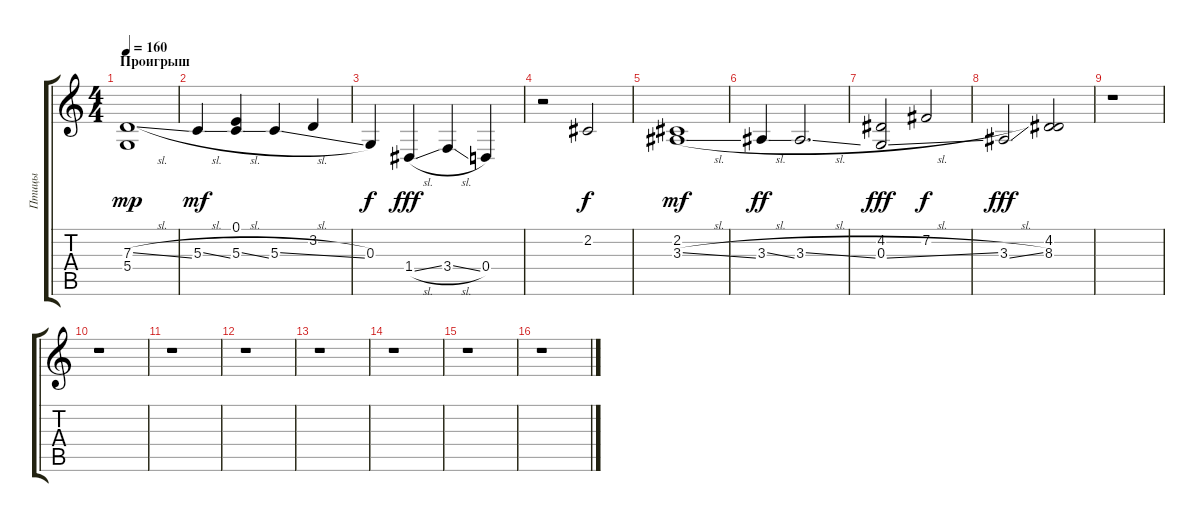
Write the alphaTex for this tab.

\track ("Птицы" "Птицы") {instrument birdtweet}
\staff {score tabs}
\tuning (E4 B3 G3 D3 A2 E2) {hide}
\ts (4 4)
\section ("" "Проигрыш")
\tempo 160
\clef g2
\ks c
(7.3{sl} 5.4).1{dy mp} |
5.3{sl}.4{dy mf} (0.1 5.3{sl}).4 5.3{sl}.4 3.2.4 |
0.3.4{dy f} 1.4{sl}.4{dy fff} 3.4{sl}.4 0.4.4 |
r.2 2.2.2{dy f} |
(2.2 3.3{sl}).1{dy mf} |
3.3{sl}.4{dy ff} 3.3{sl}.2{d} |
(4.2 0.3{sl}).2{dy fff} 7.2.2{dy f} |
3.3{sl}.2{dy fff} (4.2 8.3).2 |
r.1 |
r.1 |
r.1 |
r.1 |
r.1 |
r.1 |
r.1 |
r.1
